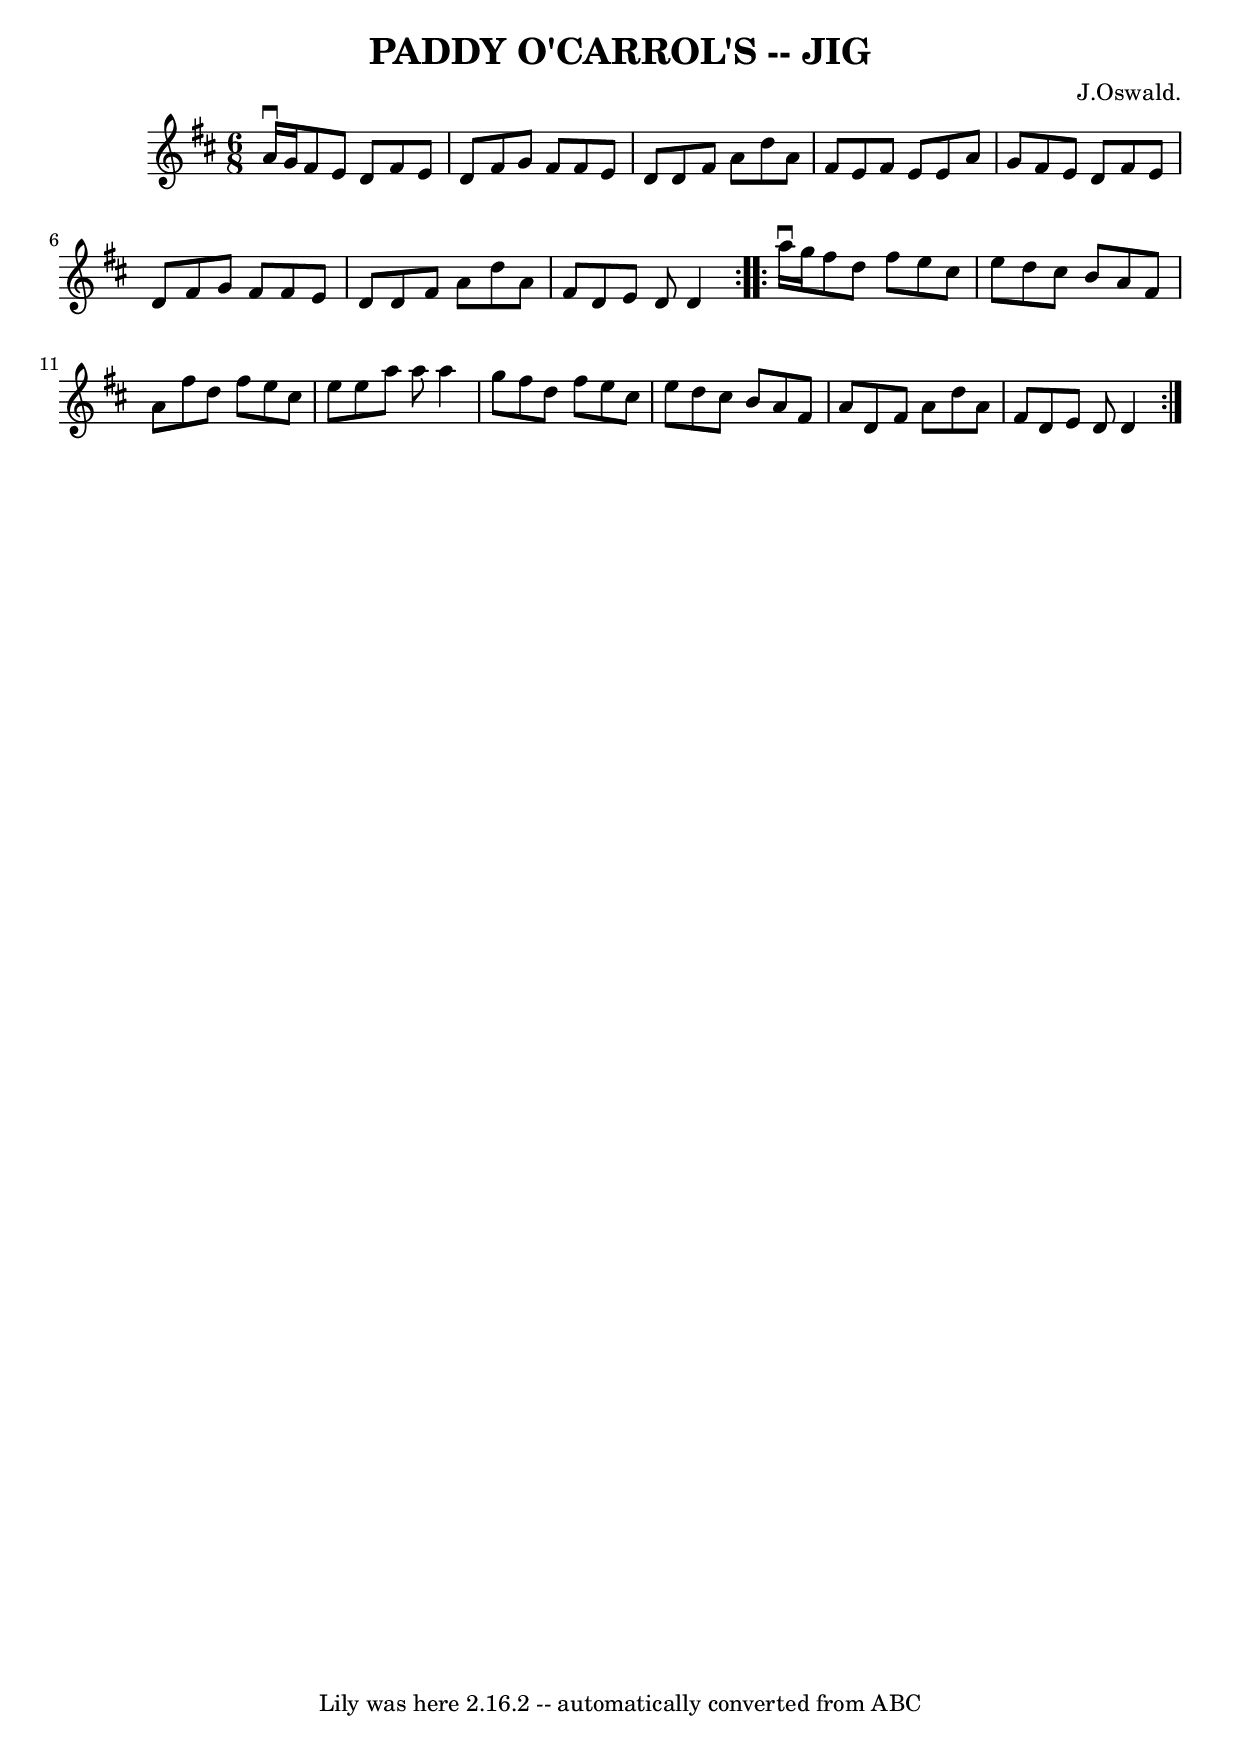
\version "2.16.2"
\include "Mammoth.ily"
\header {
  %% book = "Ryan's Mammoth Collection of Fiddle Tunes"
  composer = "J.Oswald."
  crossRefNumber = "1"
  footnotes = ""
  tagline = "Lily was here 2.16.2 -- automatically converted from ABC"
  title = "PADDY O'CARROL'S -- JIG"

}
voicedefault =  {



  \repeat volta 2 {

    \time 6/8 
    \key d \major
    a'16^\downbow g'16        |
    fis'8 e'8  
    d'8 fis'8 e'8 d'8    |
    fis'8 g'8 fis'8 fis'8    
    e'8 d'8    |
    d'8 fis'8 a'8 d''8 a'8 fis'8    
    |
    e'8 fis'8 e'8 e'8 a'8 g'8        |
    fis'8    
    e'8 d'8 fis'8 e'8 d'8    |
    fis'8 g'8 fis'8 fis'8  
    e'8 d'8    |
    d'8 fis'8 a'8 d''8 a'8 fis'8    
    |
    d'8 e'8 d'8 d'4    
  }     
  \repeat volta 2 {
    a''16 ^\downbow g''16        |
    fis''8 d''8 fis''8 e''8 cis''8  
    e''8    |
    d''8 cis''8 b'8 a'8 fis'8 a'8    |
    
    fis''8 d''8 fis''8 e''8 cis''8 e''8    |
    e''8 a''8   
    a''8 a''4 g''8        |
    fis''8 d''8 fis''8 e''8    
    cis''8 e''8    |
    d''8 cis''8 b'8 a'8 fis'8 a'8    
    |
    d'8 fis'8 a'8 d''8 a'8 fis'8    |
    d'8 e'8 
    d'8 d'4    
  }   

}

\score{
  <<

    \context Staff="default"
    {
      \voicedefault 
      
    }

  >>
  \layout {
    
  }
  \midi {
  }

}
